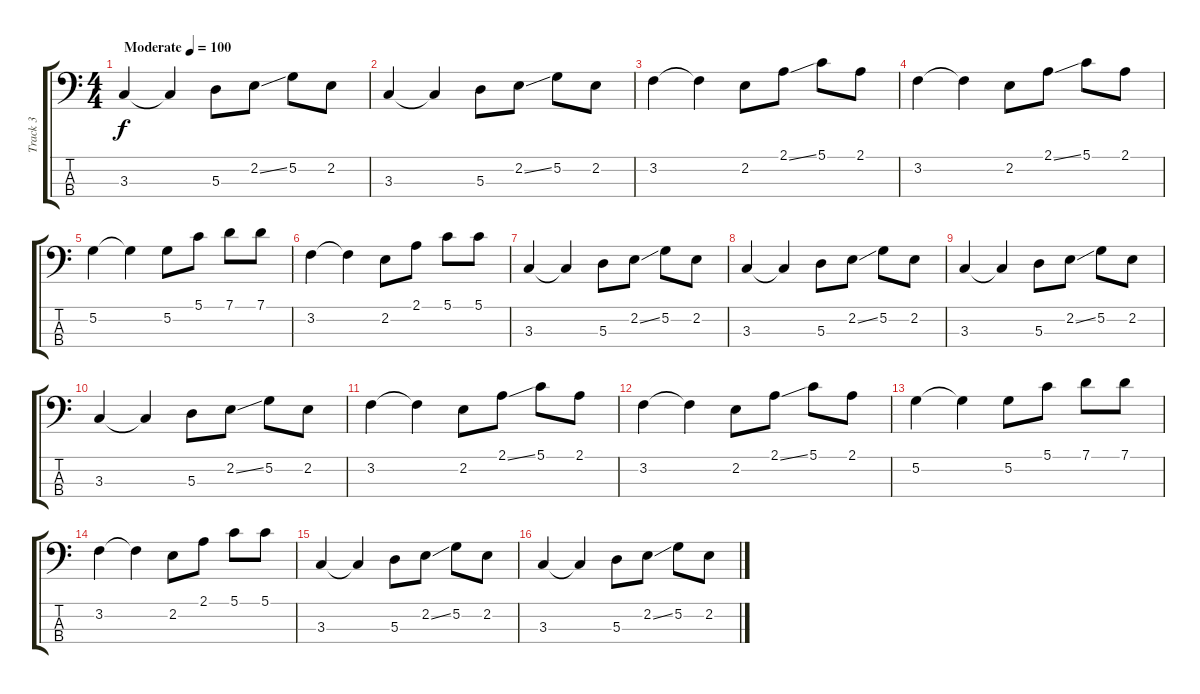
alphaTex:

\track ("Track 3" "Track 3") {instrument electricbassfinger}
\staff {score tabs}
\tuning (G2 D2 A1 E1) {hide}
\ts (4 4)
\tempo (100 "Moderate")
\clef f4
\ks c
3.3.4{dy f instrument electricbassfinger} 3.3{t}.4 5.3.8 2.2{ss}.8 5.2.8 2.2.8 |
3.3.4 3.3{t}.4 5.3.8 2.2{ss}.8 5.2.8 2.2.8 |
3.2.4 3.2{t}.4 2.2.8 2.1{ss}.8 5.1.8 2.1.8 |
3.2.4 3.2{t}.4 2.2.8 2.1{ss}.8 5.1.8 2.1.8 |
5.2.4 5.2{t}.4 5.2.8 5.1.8 7.1.8 7.1.8 |
3.2.4 3.2{t}.4 2.2.8 2.1.8 5.1.8 5.1.8 |
3.3.4 3.3{t}.4 5.3.8 2.2{ss}.8 5.2.8 2.2.8 |
3.3.4 3.3{t}.4 5.3.8 2.2{ss}.8 5.2.8 2.2.8 |
3.3.4 3.3{t}.4 5.3.8 2.2{ss}.8 5.2.8 2.2.8 |
3.3.4 3.3{t}.4 5.3.8 2.2{ss}.8 5.2.8 2.2.8 |
3.2.4 3.2{t}.4 2.2.8 2.1{ss}.8 5.1.8 2.1.8 |
3.2.4 3.2{t}.4 2.2.8 2.1{ss}.8 5.1.8 2.1.8 |
5.2.4 5.2{t}.4 5.2.8 5.1.8 7.1.8 7.1.8 |
3.2.4 3.2{t}.4 2.2.8 2.1.8 5.1.8 5.1.8 |
3.3.4 3.3{t}.4 5.3.8 2.2{ss}.8 5.2.8 2.2.8 |
3.3.4 3.3{t}.4 5.3.8 2.2{ss}.8 5.2.8 2.2.8
